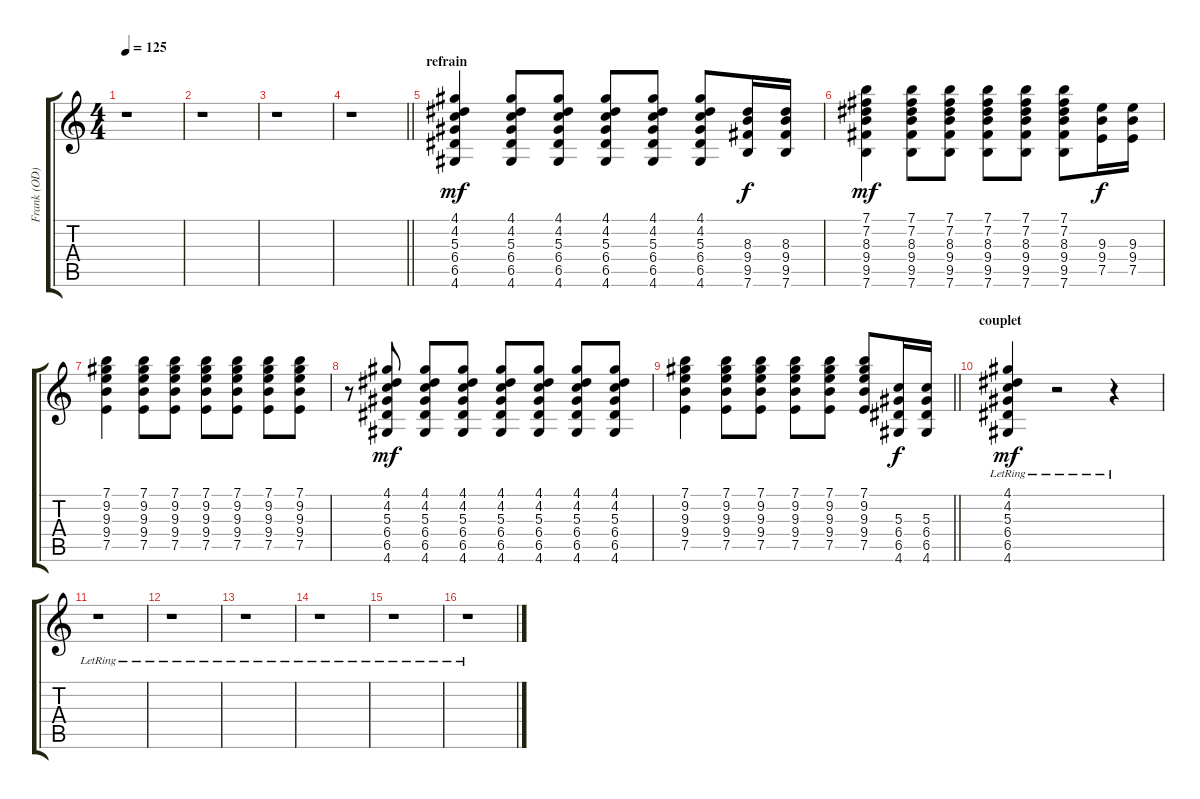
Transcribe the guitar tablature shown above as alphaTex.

\track ("Frank (OD)" "Frank (OD)") {instrument electricguitarclean}
\staff {score tabs}
\tuning (E4 B3 G3 D3 A2 E2) {hide}
\ts (4 4)
\tempo 125
\clef g2
\ks c
r.1{dy mf} |
r.1 |
r.1 |
\barLineRight lightlight
r.1 |
\section ("" "refrain")
(4.1 4.2 5.3 6.4 6.5 4.6).4 (4.1 4.2 5.3 6.4 6.5 4.6).8 (4.1 4.2 5.3 6.4 6.5 4.6).8 (4.1 4.2 5.3 6.4 6.5 4.6).8 (4.1 4.2 5.3 6.4 6.5 4.6).8 (4.1 4.2 5.3 6.4 6.5 4.6).8 (8.3 9.4 9.5 7.6).16{dy f} (8.3 9.4 9.5 7.6).16 |
(7.1 7.2 8.3 9.4 9.5 7.6).4{dy mf} (7.1 7.2 8.3 9.4 9.5 7.6).8 (7.1 7.2 8.3 9.4 9.5 7.6).8 (7.1 7.2 8.3 9.4 9.5 7.6).8 (7.1 7.2 8.3 9.4 9.5 7.6).8 (7.1 7.2 8.3 9.4 9.5 7.6).8 (9.3 9.4 7.5).16{dy f} (9.3 9.4 7.5).16 |
(7.1 9.2 9.3 9.4 7.5).4 (7.1 9.2 9.3 9.4 7.5).8 (7.1 9.2 9.3 9.4 7.5).8 (7.1 9.2 9.3 9.4 7.5).8 (7.1 9.2 9.3 9.4 7.5).8 (7.1 9.2 9.3 9.4 7.5).8 (7.1 9.2 9.3 9.4 7.5).8 |
r.8 (4.1 4.2 5.3 6.4 6.5 4.6).8{dy mf} (4.1 4.2 5.3 6.4 6.5 4.6).8 (4.1 4.2 5.3 6.4 6.5 4.6).8 (4.1 4.2 5.3 6.4 6.5 4.6).8 (4.1 4.2 5.3 6.4 6.5 4.6).8 (4.1 4.2 5.3 6.4 6.5 4.6).8 (4.1 4.2 5.3 6.4 6.5 4.6).8 |
\barLineRight lightlight
(7.1 9.2 9.3 9.4 7.5).4 (7.1 9.2 9.3 9.4 7.5).8 (7.1 9.2 9.3 9.4 7.5).8 (7.1 9.2 9.3 9.4 7.5).8 (7.1 9.2 9.3 9.4 7.5).8 (7.1 9.2 9.3 9.4 7.5).8 (5.3 6.4 6.5 4.6).16{dy f} (5.3 6.4 6.5 4.6).16 |
\section ("" "couplet")
(4.1{lr} 4.2{lr} 5.3{lr} 6.4{lr} 6.5{lr} 4.6{lr}).4{dy mf} r.2 r.4 |
r.1 |
r.1 |
r.1 |
r.1 |
r.1 |
r.1
